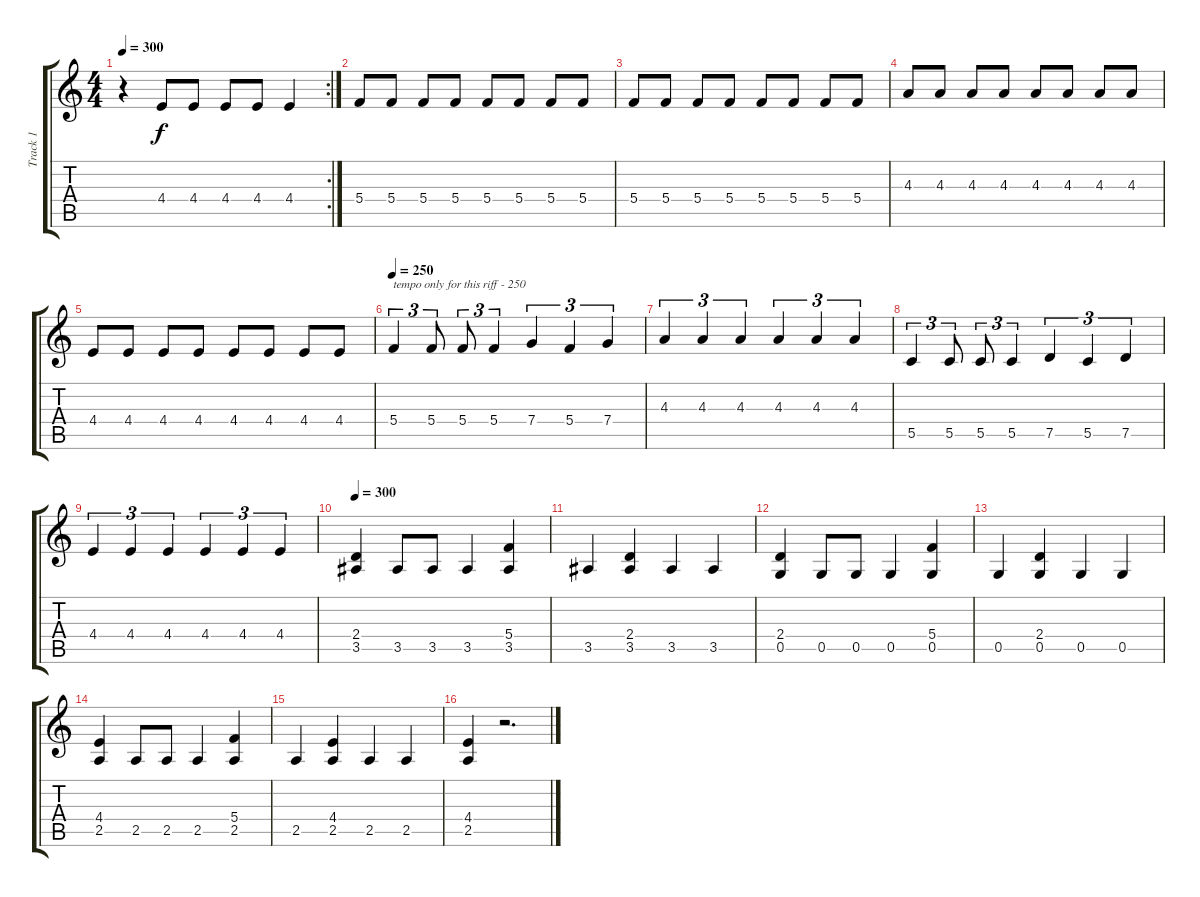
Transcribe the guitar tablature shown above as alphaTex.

\track ("Track 1" "Track 1") {instrument distortionguitar}
\staff {score tabs}
\tuning (D4 A3 F3 C3 G2 D2) {hide}
\rc 2
\ts (4 4)
\tempo 300
\clef g2
\ks c
r.4{dy f} 4.4.8 4.4.8 4.4.8 4.4.8 4.4.4 |
5.4.8 5.4.8 5.4.8 5.4.8 5.4.8 5.4.8 5.4.8 5.4.8 |
5.4.8 5.4.8 5.4.8 5.4.8 5.4.8 5.4.8 5.4.8 5.4.8 |
4.3.8 4.3.8 4.3.8 4.3.8 4.3.8 4.3.8 4.3.8 4.3.8 |
4.4.8 4.4.8 4.4.8 4.4.8 4.4.8 4.4.8 4.4.8 4.4.8 |
\tempo 250
5.4.4{tu (3 2) txt "tempo only for this riff - 250"} 5.4.8{tu (3 2)} 5.4.8{tu (3 2)} 5.4.4{tu (3 2)} 7.4.4{tu (3 2)} 5.4.4{tu (3 2)} 7.4.4{tu (3 2)} |
4.3.4{tu (3 2)} 4.3.4{tu (3 2)} 4.3.4{tu (3 2)} 4.3.4{tu (3 2)} 4.3.4{tu (3 2)} 4.3.4{tu (3 2)} |
5.5.4{tu (3 2)} 5.5.8{tu (3 2)} 5.5.8{tu (3 2)} 5.5.4{tu (3 2)} 7.5.4{tu (3 2)} 5.5.4{tu (3 2)} 7.5.4{tu (3 2)} |
4.4.4{tu (3 2)} 4.4.4{tu (3 2)} 4.4.4{tu (3 2)} 4.4.4{tu (3 2)} 4.4.4{tu (3 2)} 4.4.4{tu (3 2)} |
\tempo 300
(2.4 3.5).4 3.5.8 3.5.8 3.5.4 (5.4 3.5).4 |
3.5.4 (2.4 3.5).4 3.5.4 3.5.4 |
(2.4 0.5).4 0.5.8 0.5.8 0.5.4 (5.4 0.5).4 |
0.5.4 (2.4 0.5).4 0.5.4 0.5.4 |
(4.4 2.5).4 2.5.8 2.5.8 2.5.4 (5.4 2.5).4 |
2.5.4 (4.4 2.5).4 2.5.4 2.5.4 |
(4.4 2.5).4 r.2{d}
